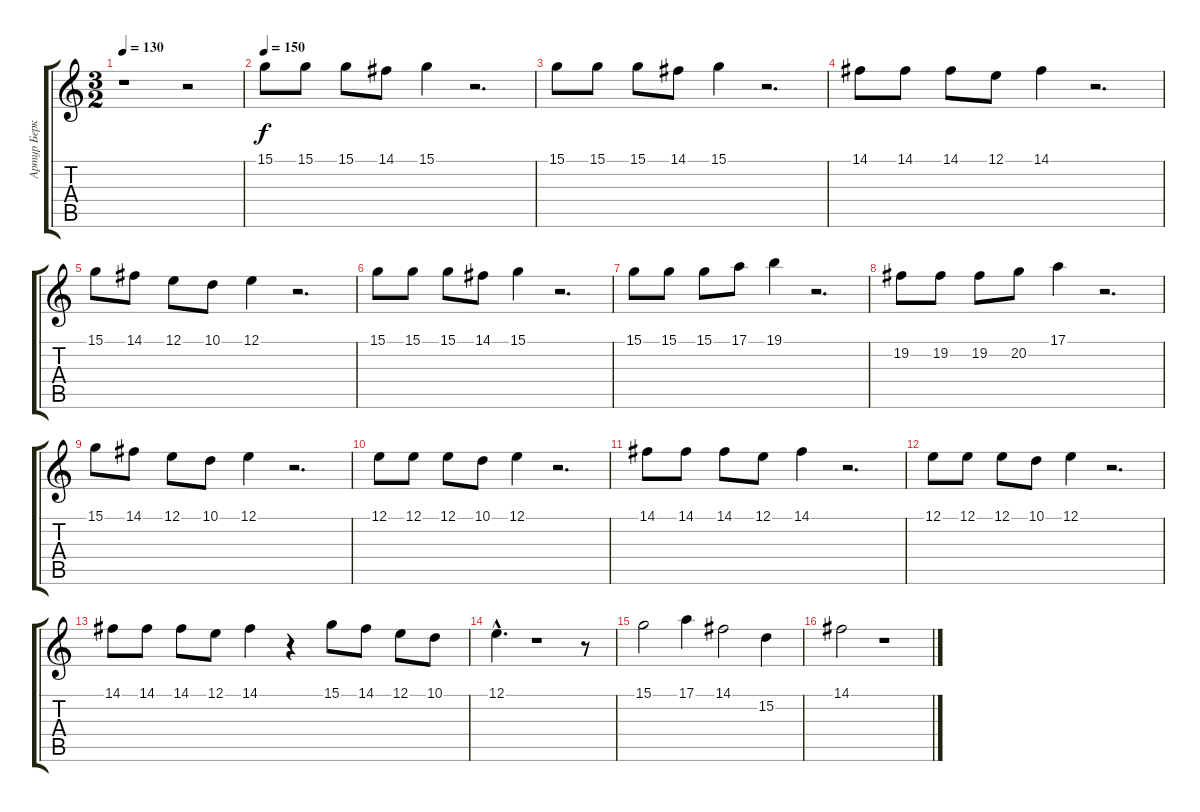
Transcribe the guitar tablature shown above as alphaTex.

\track ("Артур Беркут" "Артур Берк") {instrument cello}
\staff {score tabs}
\tuning (E4 B3 G3 D3 A2 E2) {hide}
\ts (3 2)
\tempo 130
\clef g2
\ks c
r.1{dy f} r.2 |
\tempo 150
15.1.8 15.1.8 15.1.8 14.1.8 15.1.4 r.2{d} |
15.1.8 15.1.8 15.1.8 14.1.8 15.1.4 r.2{d} |
14.1.8 14.1.8 14.1.8 12.1.8 14.1.4 r.2{d} |
15.1.8 14.1.8 12.1.8 10.1.8 12.1.4 r.2{d} |
15.1.8 15.1.8 15.1.8 14.1.8 15.1.4 r.2{d} |
15.1.8 15.1.8 15.1.8 17.1.8 19.1.4 r.2{d} |
19.2.8 19.2.8 19.2.8 20.2.8 17.1.4 r.2{d} |
15.1.8 14.1.8 12.1.8 10.1.8 12.1.4 r.2{d} |
12.1.8 12.1.8 12.1.8 10.1.8 12.1.4 r.2{d} |
14.1.8 14.1.8 14.1.8 12.1.8 14.1.4 r.2{d} |
12.1.8 12.1.8 12.1.8 10.1.8 12.1.4 r.2{d} |
14.1.8 14.1.8 14.1.8 12.1.8 14.1.4 r.4 15.1.8 14.1.8 12.1.8 10.1.8 |
12.1{hac}.4{d} r.1 r.8 |
15.1.2 17.1.4 14.1.2 15.2.4 |
14.1.2 r.1
